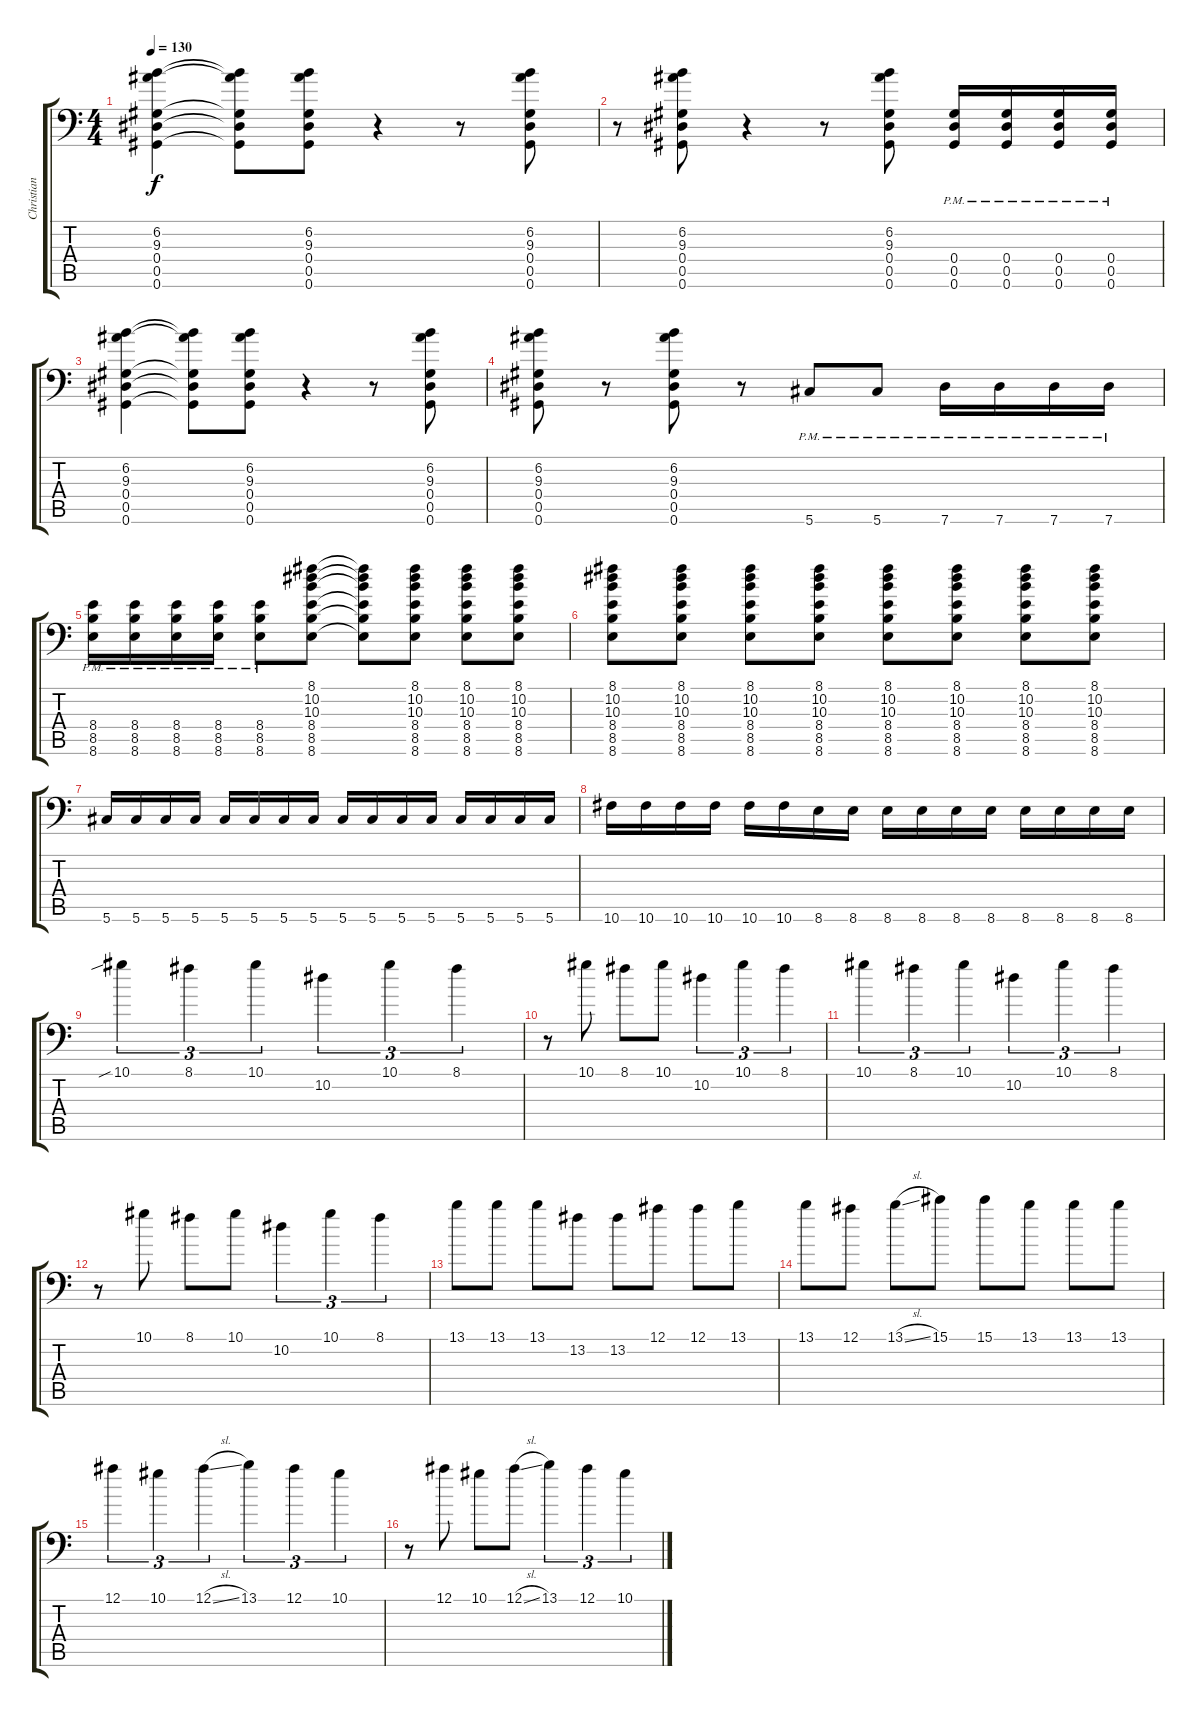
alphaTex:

\track ("Christian" "Christian") {instrument distortionguitar}
\staff {score tabs}
\tuning (Bb3 F3 Db3 Ab2 Eb2 Ab1) {hide}
\ts (4 4)
\tempo 130
\clef f4
\ks c
(6.2 9.3 0.4 0.5 0.6).4{dy f} (6.2{t} 9.3{t} 0.4{t} 0.5{t} 0.6{t}).8 (6.2 9.3 0.4 0.5 0.6).8 r.4 r.8 (6.2 9.3 0.4 0.5 0.6).8 |
r.8 (6.2 9.3 0.4 0.5 0.6).8 r.4 r.8 (6.2 9.3 0.4 0.5 0.6).8 (0.4{pm} 0.5{pm} 0.6{pm}).16 (0.4{pm} 0.5{pm} 0.6{pm}).16 (0.4{pm} 0.5{pm} 0.6{pm}).16 (0.4{pm} 0.5{pm} 0.6{pm}).16 |
(6.2 9.3 0.4 0.5 0.6).4 (6.2{t} 9.3{t} 0.4{t} 0.5{t} 0.6{t}).8 (6.2 9.3 0.4 0.5 0.6).8 r.4 r.8 (6.2 9.3 0.4 0.5 0.6).8 |
(6.2 9.3 0.4 0.5 0.6).8 r.8 (6.2 9.3 0.4 0.5 0.6).8 r.8 5.6{pm}.8 5.6{pm}.8 7.6{pm}.16 7.6{pm}.16 7.6{pm}.16 7.6{pm}.16 |
(8.4{pm} 8.5{pm} 8.6{pm}).16 (8.4{pm} 8.5{pm} 8.6{pm}).16 (8.4{pm} 8.5{pm} 8.6{pm}).16 (8.4{pm} 8.5{pm} 8.6{pm}).16 (8.4{pm} 8.5{pm} 8.6{pm}).8 (8.1 10.2 10.3 8.4 8.5 8.6).8 (8.1{t} 10.2{t} 10.3{t} 8.4{t} 8.5{t} 8.6{t}).8 (8.1 10.2 10.3 8.4 8.5 8.6).8 (8.1 10.2 10.3 8.4 8.5 8.6).8 (8.1 10.2 10.3 8.4 8.5 8.6).8 |
(8.1 10.2 10.3 8.4 8.5 8.6).8 (8.1 10.2 10.3 8.4 8.5 8.6).8 (8.1 10.2 10.3 8.4 8.5 8.6).8 (8.1 10.2 10.3 8.4 8.5 8.6).8 (8.1 10.2 10.3 8.4 8.5 8.6).8 (8.1 10.2 10.3 8.4 8.5 8.6).8 (8.1 10.2 10.3 8.4 8.5 8.6).8 (8.1 10.2 10.3 8.4 8.5 8.6).8 |
5.6.16 5.6.16 5.6.16 5.6.16 5.6.16 5.6.16 5.6.16 5.6.16 5.6.16 5.6.16 5.6.16 5.6.16 5.6.16 5.6.16 5.6.16 5.6.16 |
10.6.16 10.6.16 10.6.16 10.6.16 10.6.16 10.6.16 8.6.16 8.6.16 8.6.16 8.6.16 8.6.16 8.6.16 8.6.16 8.6.16 8.6.16 8.6.16 |
10.1{sib}.4{tu (3 2)} 8.1.4{tu (3 2)} 10.1.4{tu (3 2)} 10.2.4{tu (3 2)} 10.1.4{tu (3 2)} 8.1.4{tu (3 2)} |
r.8 10.1.8 8.1.8 10.1.8 10.2.4{tu (3 2)} 10.1.4{tu (3 2)} 8.1.4{tu (3 2)} |
10.1.4{tu (3 2)} 8.1.4{tu (3 2)} 10.1.4{tu (3 2)} 10.2.4{tu (3 2)} 10.1.4{tu (3 2)} 8.1.4{tu (3 2)} |
r.8 10.1.8 8.1.8 10.1.8 10.2.4{tu (3 2)} 10.1.4{tu (3 2)} 8.1.4{tu (3 2)} |
13.1.8 13.1.8 13.1.8 13.2.8 13.2.8 12.1.8 12.1.8 13.1.8 |
13.1.8 12.1.8 13.1{sl}.8 15.1.8 15.1.8 13.1.8 13.1.8 13.1.8 |
12.1.4{tu (3 2)} 10.1.4{tu (3 2)} 12.1{sl}.4{tu (3 2)} 13.1.4{tu (3 2)} 12.1.4{tu (3 2)} 10.1.4{tu (3 2)} |
r.8 12.1.8 10.1.8 12.1{sl}.8 13.1.4{tu (3 2)} 12.1.4{tu (3 2)} 10.1.4{tu (3 2)}
